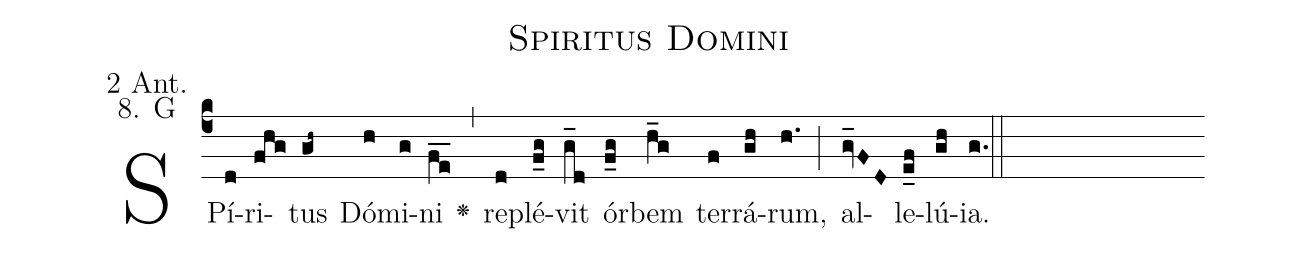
name: Spiritus Domini;
office-part: 2 Antiphon;
mode: 8G;
annotation: 2 Ant.;
annotation: 8. G;
def-m1:}{\greseteolcustos{manual}{;
def-m2:\ifx\breakbeforeEuouae\undefined\else;
def-m3:\fi}\ifx\noeuouae\undefined\def\noeuouae{F}\fi\if\noeuouae F{;
def-m4:}\fi;
%%
% The syntax in this part is called gabc. Please refer to http://home.gna.org/gregorio/gabc/#basis

(c4)SP{í}(d)ri(fhg)tus(gh~) Dó(h)mi(g)ni(f_e_) <v>\greheightstar</v>(,)
re(d)plé(f_g)vit(g_d) ór(f_g)bem(h_g) ter(f)rá(gh)rum,(h.) (;)
al(gv_FD)le(e_f)lú(gh[em1])ia.(g.) (::[em2]z[em3])

E(j) u(j) o(i) u(j) a(h) e.(g.) (::[em4])
